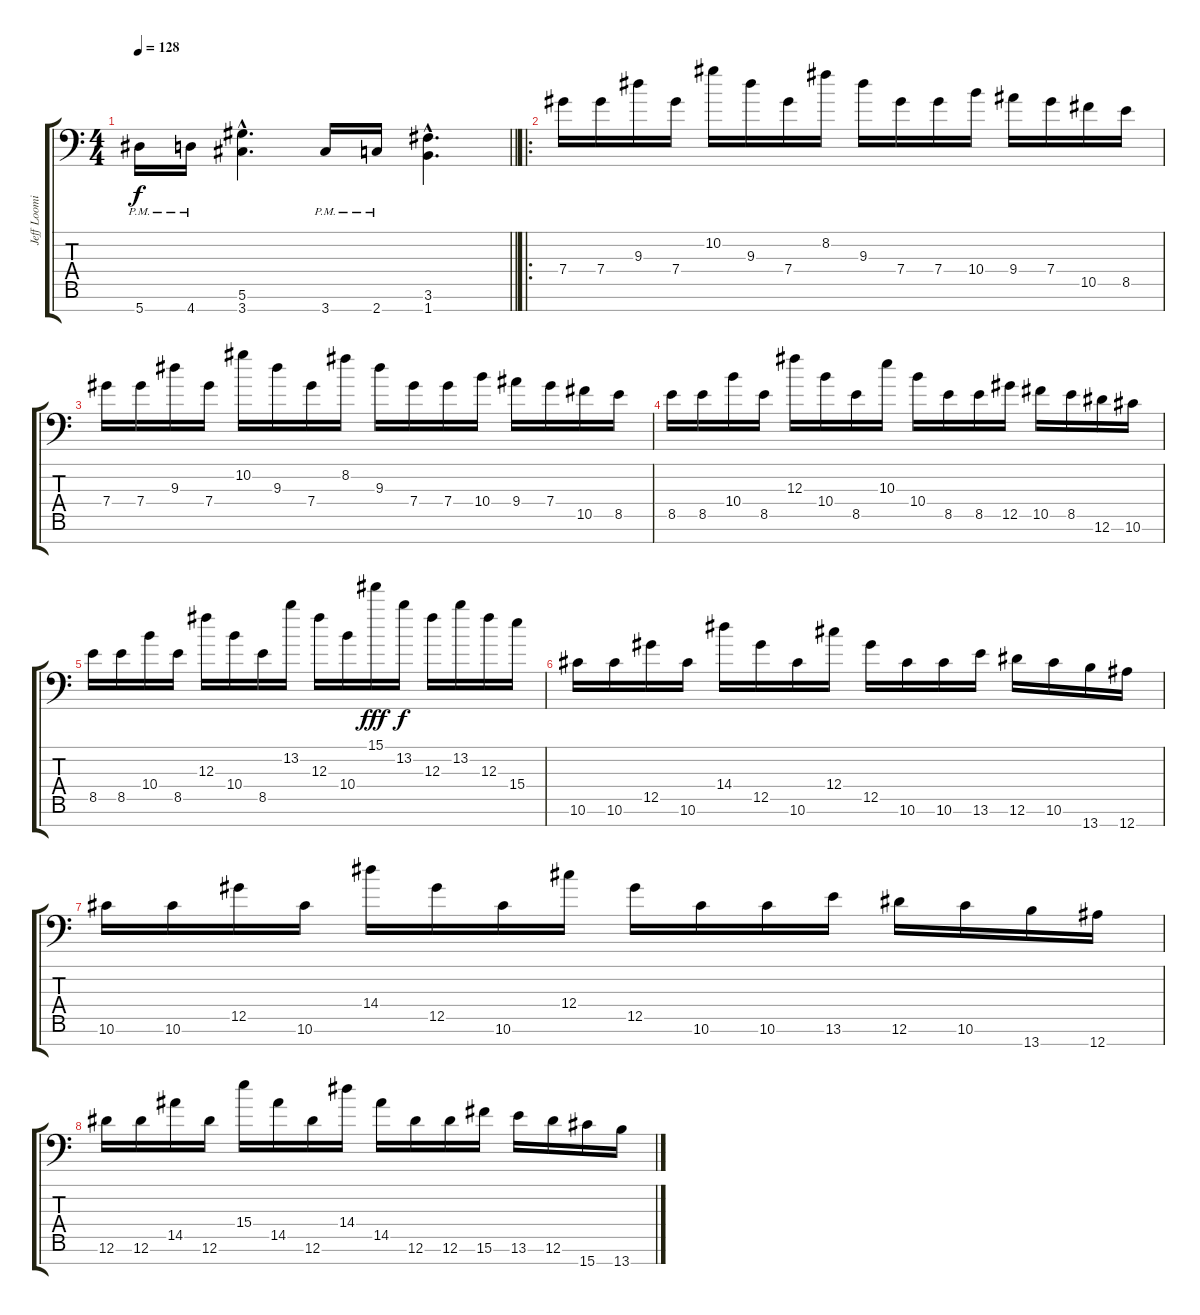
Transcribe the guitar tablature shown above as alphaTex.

\track ("Jeff Loomis Lead" "Jeff Loomi") {instrument distortionguitar}
\staff {score tabs}
\tuning (Eb4 Bb3 Gb3 Db3 Ab2 Eb2 Bb1) {hide}
\ts (4 4)
\tempo 128
\clef f4
\barLineRight lightlight
\ks c
5.7{pm}.16{dy f} 4.7{pm}.16 (5.6{hac} 3.7{hac}).4{d} 3.7{pm}.16 2.7{pm}.16 (3.6{hac} 1.7{hac}).4{d} |
\ro
7.4.16 7.4.16 9.3.16 7.4.16 10.2.16 9.3.16 7.4.16 8.2.16 9.3.16 7.4.16 7.4.16 10.4.16 9.4.16 7.4.16 10.5.16 8.5.16 |
7.4.16 7.4.16 9.3.16 7.4.16 10.2.16 9.3.16 7.4.16 8.2.16 9.3.16 7.4.16 7.4.16 10.4.16 9.4.16 7.4.16 10.5.16 8.5.16 |
8.5.16 8.5.16 10.4.16 8.5.16 12.3.16 10.4.16 8.5.16 10.3.16 10.4.16 8.5.16 8.5.16 12.5.16 10.5.16 8.5.16 12.6.16 10.6.16 |
8.5.16 8.5.16 10.4.16 8.5.16 12.3.16 10.4.16 8.5.16 13.2.16 12.3.16 10.4.16 15.1.16{dy fff} 13.2.16{dy f} 12.3.16 13.2.16 12.3.16 15.4.16 |
10.6.16 10.6.16 12.5.16 10.6.16 14.4.16 12.5.16 10.6.16 12.4.16 12.5.16 10.6.16 10.6.16 13.6.16 12.6.16 10.6.16 13.7.16 12.7.16 |
10.6.16 10.6.16 12.5.16 10.6.16 14.4.16 12.5.16 10.6.16 12.4.16 12.5.16 10.6.16 10.6.16 13.6.16 12.6.16 10.6.16 13.7.16 12.7.16 |
12.6.16 12.6.16 14.5.16 12.6.16 15.4.16 14.5.16 12.6.16 14.4.16 14.5.16 12.6.16 12.6.16 15.6.16 13.6.16 12.6.16 15.7.16 13.7.16
